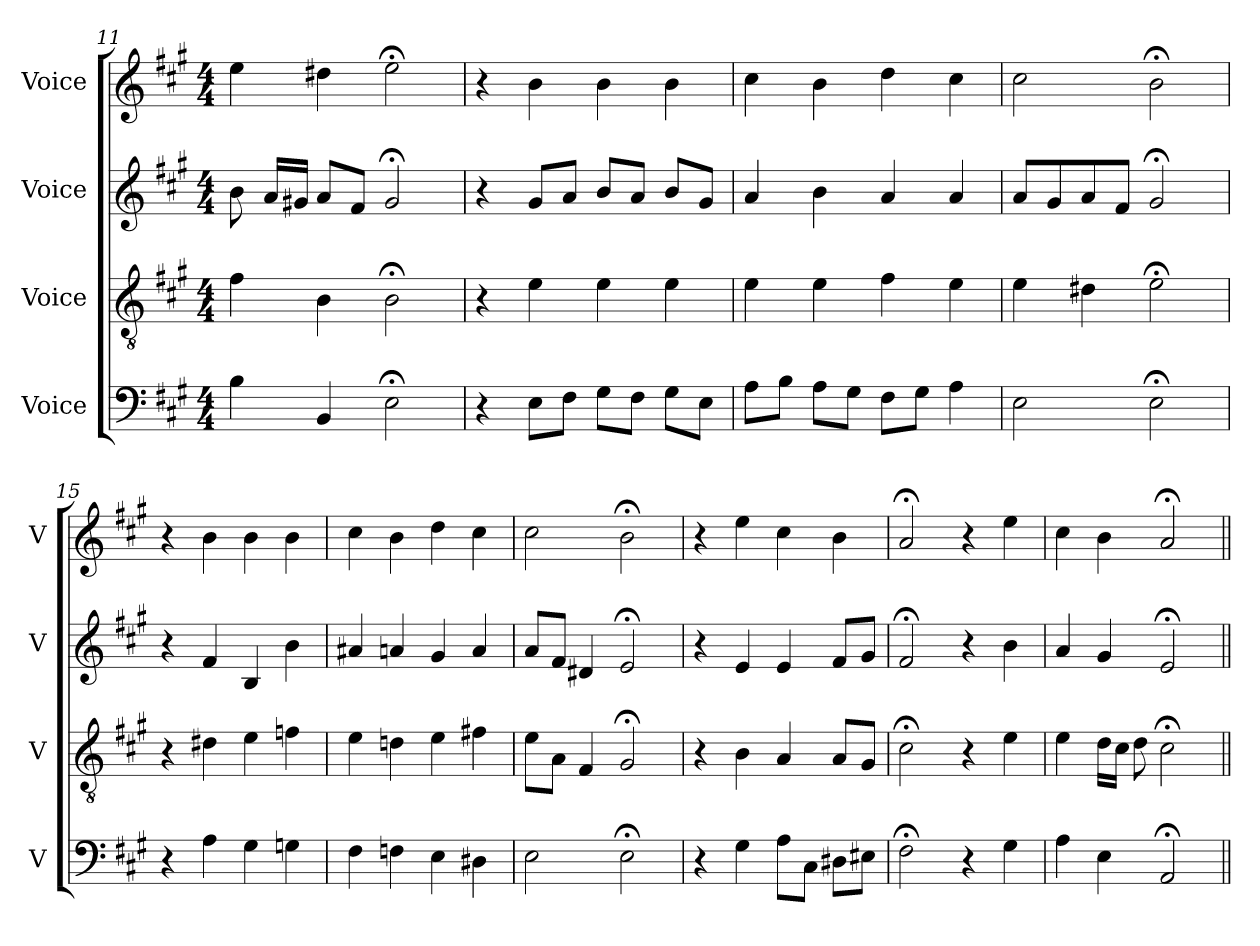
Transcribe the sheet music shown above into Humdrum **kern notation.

**kern	**kern	**kern	**kern
*part4	*part3	*part2	*part1
*staff4	*staff3	*staff2	*staff1
*I"Voice	*I"Voice	*I"Voice	*I"Voice
*I'V	*I'V	*I'V	*I'V
!!LO:LB:g=z
*clefF4	*clefGv2	*clefG2	*clefG2
*k[f#c#g#]	*k[f#c#g#]	*k[f#c#g#]	*k[f#c#g#]
*M4/4	*M4/4	*M4/4	*M4/4
=11	=11	=11	=11
4B\	4f#\	8b\	4ee\
.	.	16a/LL	.
.	.	16g#X/JJ	.
4BB/	4B\	8a/L	4dd#X\
.	.	8f#/J	.
2E;\	2B;\	2g#;/	2ee;\
=12	=12	=12	=12
4r	4r	4r	4r
8E\L	4e\	8g#/L	4b\
8F#\J	.	8a/J	.
8G#\L	4e\	8b/L	4b\
8F#\J	.	8a/J	.
8G#\L	4e\	8b/L	4b\
8E\J	.	8g#/J	.
=13	=13	=13	=13
8A\L	4e\	4a/	4cc#\
8B\J	.	.	.
8A\L	4e\	4b\	4b\
8G#\J	.	.	.
8F#\L	4f#\	4a/	4dd\
8G#\J	.	.	.
4A\	4e\	4a/	4cc#\
=14	=14	=14	=14
2E\	4e\	8a/L	2cc#\
.	.	8g#/	.
.	4d#X\	8a/	.
.	.	8f#/J	.
2E;\	2e;\	2g#;/	2b;\
=15	=15	=15	=15
4r	4r	4r	4r
4A\	4d#X\	4f#/	4b\
4G#\	4e\	4B/	4b\
4Gn\	4fn\	4b\	4b\
!!LO:PB:g=z
=16	=16	=16	=16
4F#\	4e\	4a#X/	4cc#\
4Fn\	4dn\	4an/	4b\
4E\	4e\	4g#/	4dd\
4D#X\	4f#X\	4a/	4cc#\
=17	=17	=17	=17
2E\	8e\L	8a/L	2cc#\
.	8A\J	8f#/J	.
.	4F#/	4d#X/	.
2E;\	2G#;/	2e;/	2b;\
=18	=18	=18	=18
4r	4r	4r	4r
4G#\	4B\	4e/	4ee\
8A\L	4A/	4e/	4cc#\
8C#\J	.	.	.
8D#X\L	8A/L	8f#/L	4b\
8E#X\J	8G#/J	8g#/J	.
=19	=19	=19	=19
2F#;\	2c#;\	2f#;/	2a;/
4r	4r	4r	4r
4G#\	4e\	4b\	4ee\
=20	=20	=20	=20
4A\	4e\	4a/	4cc#\
4E\	16d\LL	4g#/	4b\
.	16c#\JJ	.	.
.	8d\	.	.
2AA;/	2c#;\	2e;/	2a;/
=||	=||	=||	=||
*-	*-	*-	*-
